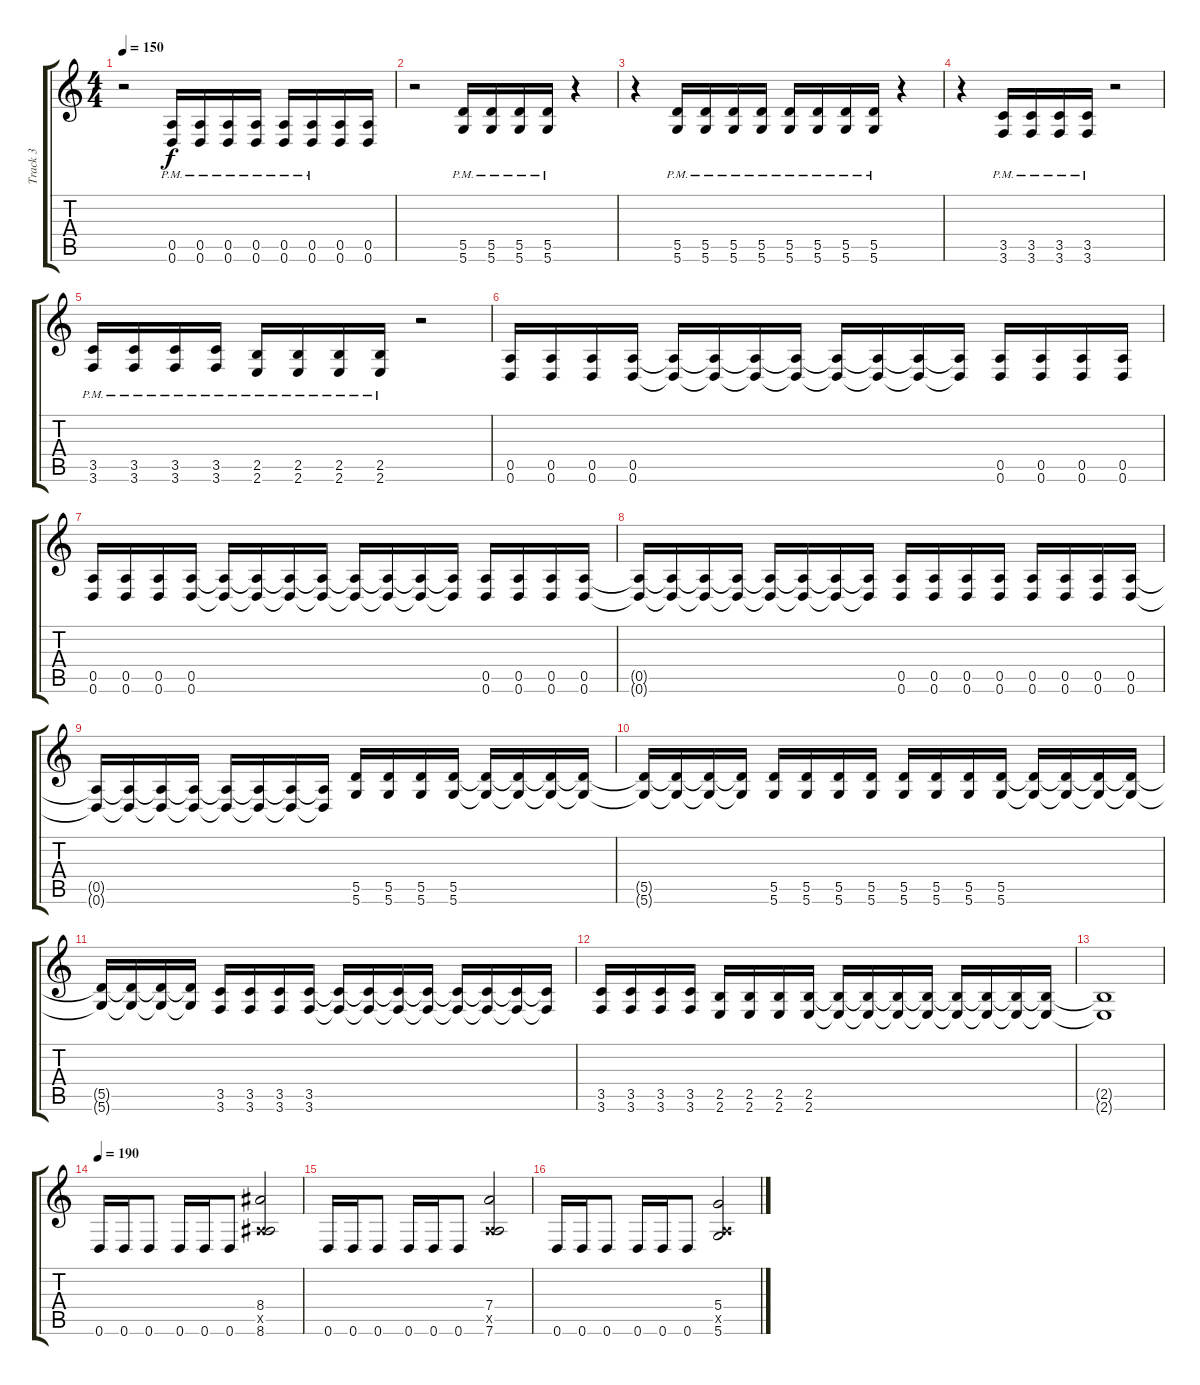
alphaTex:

\track ("Track 3" "Track 3") {instrument distortionguitar}
\staff {score tabs}
\tuning (E4 B3 G3 D3 A2 D2) {hide}
\ts (4 4)
\tempo 150
\clef g2
\ks c
r.2{dy f} (0.5{pm} 0.6{pm}).16 (0.5{pm} 0.6{pm}).16 (0.5{pm} 0.6{pm}).16 (0.5{pm} 0.6{pm}).16 (0.5{pm} 0.6{pm}).16 (0.5{pm} 0.6{pm}).16 (0.5 0.6).16 (0.5 0.6).16 |
r.2 (5.5{pm} 5.6{pm}).16 (5.5{pm} 5.6{pm}).16 (5.5{pm} 5.6{pm}).16 (5.5{pm} 5.6{pm}).16 r.4 |
r.4 (5.5{pm} 5.6{pm}).16 (5.5{pm} 5.6{pm}).16 (5.5{pm} 5.6{pm}).16 (5.5{pm} 5.6{pm}).16 (5.5{pm} 5.6{pm}).16 (5.5{pm} 5.6{pm}).16 (5.5{pm} 5.6{pm}).16 (5.5{pm} 5.6{pm}).16 r.4 |
r.4 (3.5{pm} 3.6{pm}).16 (3.5{pm} 3.6{pm}).16 (3.5{pm} 3.6{pm}).16 (3.5{pm} 3.6{pm}).16 r.2 |
(3.5{pm} 3.6{pm}).16 (3.5{pm} 3.6{pm}).16 (3.5{pm} 3.6{pm}).16 (3.5{pm} 3.6{pm}).16 (2.5{pm} 2.6{pm}).16 (2.5{pm} 2.6{pm}).16 (2.5{pm} 2.6{pm}).16 (2.5{pm} 2.6{pm}).16 r.2 |
(0.5 0.6).16 (0.5 0.6).16 (0.5 0.6).16 (0.5 0.6).16 (0.5{t} 0.6{t}).16 (0.5{t} 0.6{t}).16 (0.5{t} 0.6{t}).16 (0.5{t} 0.6{t}).16 (0.5{t} 0.6{t}).16 (0.5{t} 0.6{t}).16 (0.5{t} 0.6{t}).16 (0.5{t} 0.6{t}).16 (0.5 0.6).16 (0.5 0.6).16 (0.5 0.6).16 (0.5 0.6).16 |
(0.5 0.6).16 (0.5 0.6).16 (0.5 0.6).16 (0.5 0.6).16 (0.5{t} 0.6{t}).16 (0.5{t} 0.6{t}).16 (0.5{t} 0.6{t}).16 (0.5{t} 0.6{t}).16 (0.5{t} 0.6{t}).16 (0.5{t} 0.6{t}).16 (0.5{t} 0.6{t}).16 (0.5{t} 0.6{t}).16 (0.5 0.6).16 (0.5 0.6).16 (0.5 0.6).16 (0.5 0.6).16 |
(0.5{t} 0.6{t}).16 (0.5{t} 0.6{t}).16 (0.5{t} 0.6{t}).16 (0.5{t} 0.6{t}).16 (0.5{t} 0.6{t}).16 (0.5{t} 0.6{t}).16 (0.5{t} 0.6{t}).16 (0.5{t} 0.6{t}).16 (0.5 0.6).16 (0.5 0.6).16 (0.5 0.6).16 (0.5 0.6).16 (0.5 0.6).16 (0.5 0.6).16 (0.5 0.6).16 (0.5 0.6).16 |
(0.5{t} 0.6{t}).16 (0.5{t} 0.6{t}).16 (0.5{t} 0.6{t}).16 (0.5{t} 0.6{t}).16 (0.5{t} 0.6{t}).16 (0.5{t} 0.6{t}).16 (0.5{t} 0.6{t}).16 (0.5{t} 0.6{t}).16 (5.5 5.6).16 (5.5 5.6).16 (5.5 5.6).16 (5.5 5.6).16 (5.5{t} 5.6{t}).16 (5.5{t} 5.6{t}).16 (5.5{t} 5.6{t}).16 (5.5{t} 5.6{t}).16 |
(5.5{t} 5.6{t}).16 (5.5{t} 5.6{t}).16 (5.5{t} 5.6{t}).16 (5.5{t} 5.6{t}).16 (5.5 5.6).16 (5.5 5.6).16 (5.5 5.6).16 (5.5 5.6).16 (5.5 5.6).16 (5.5 5.6).16 (5.5 5.6).16 (5.5 5.6).16 (5.5{t} 5.6{t}).16 (5.5{t} 5.6{t}).16 (5.5{t} 5.6{t}).16 (5.5{t} 5.6{t}).16 |
(5.5{t} 5.6{t}).16 (5.5{t} 5.6{t}).16 (5.5{t} 5.6{t}).16 (5.5{t} 5.6{t}).16 (3.5 3.6).16 (3.5 3.6).16 (3.5 3.6).16 (3.5 3.6).16 (3.5{t} 3.6{t}).16 (3.5{t} 3.6{t}).16 (3.5{t} 3.6{t}).16 (3.5{t} 3.6{t}).16 (3.5{t} 3.6{t}).16 (3.5{t} 3.6{t}).16 (3.5{t} 3.6{t}).16 (3.5{t} 3.6{t}).16 |
(3.5 3.6).16 (3.5 3.6).16 (3.5 3.6).16 (3.5 3.6).16 (2.5 2.6).16 (2.5 2.6).16 (2.5 2.6).16 (2.5 2.6).16 (2.5{t} 2.6{t}).16 (2.5{t} 2.6{t}).16 (2.5{t} 2.6{t}).16 (2.5{t} 2.6{t}).16 (2.5{t} 2.6{t}).16 (2.5{t} 2.6{t}).16 (2.5{t} 2.6{t}).16 (2.5{t} 2.6{t}).16 |
(2.5{t} 2.6{t}).1 |
\tempo 190
0.6.16 0.6.16 0.6.8 0.6.16 0.6.16 0.6.8 (8.4 0.5{x} 8.6).2 |
0.6.16 0.6.16 0.6.8 0.6.16 0.6.16 0.6.8 (7.4 0.5{x} 7.6).2 |
0.6.16 0.6.16 0.6.8 0.6.16 0.6.16 0.6.8 (5.4 0.5{x} 5.6).2
